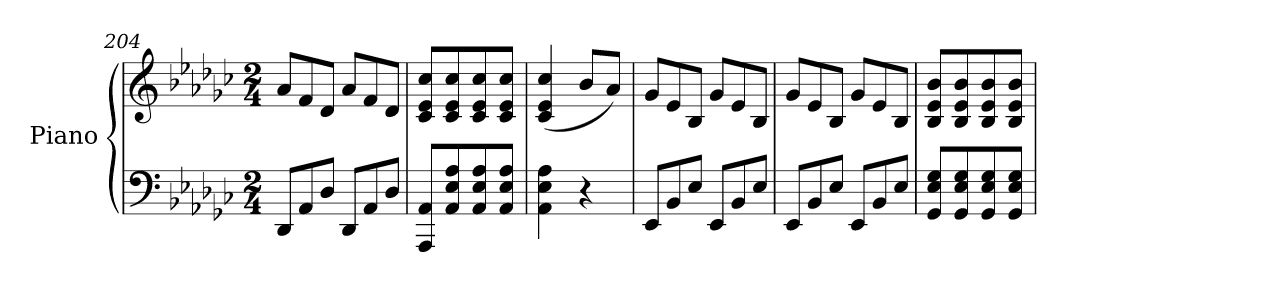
**kern	**kern
*part1	*part1
*staff2	*staff1
*I"Piano	*
*I'Pno	*
*clefF4	*clefG2
*k[b-e-a-d-g-c-]	*k[b-e-a-d-g-c-]
*G-:	*G-:
*M2/4	*M2/4
*Xtuplet	*Xtuplet
=204	=204
12DD-/L	12a-/L
12AA-/	12f/
12D-/J	12d-/J
12DD-/L	12a-/L
12AA-/	12f/
12D-/J	12d-/J
=205	=205
8AAA-/ 8AA-/L	8c-/ 8e-/ 8cc-/L
8AA-/ 8E-/ 8A-/	8c-/ 8e-/ 8cc-/
8AA-/ 8E-/ 8A-/	8c-/ 8e-/ 8cc-/
8AA-/ 8E-/ 8A-/J	8c-/ 8e-/ 8cc-/J
!!LO:PB:g=z
=206	=206
4AA-\ 4E-\ 4A-\	(4c-/ 4e-/ 4cc-/
4r	8b-/L
.	8a-/J)
!!LO:PB:g=z
=207	=207
12EE-/L	12g-/L
12BB-/	12e-/
12E-/J	12B-/J
12EE-/L	12g-/L
12BB-/	12e-/
12E-/J	12B-/J
=208	=208
12EE-/L	12g-/L
12BB-/	12e-/
12E-/J	12B-/J
12EE-/L	12g-/L
12BB-/	12e-/
12E-/J	12B-/J
=209	=209
8GG-/ 8E-/ 8G-/L	8B-/ 8e-/ 8b-/L
8GG-/ 8E-/ 8G-/	8B-/ 8e-/ 8b-/
8GG-/ 8E-/ 8G-/	8B-/ 8e-/ 8b-/
8GG-/ 8E-/ 8G-/J	8B-/ 8e-/ 8b-/J
=	=
*-	*-
